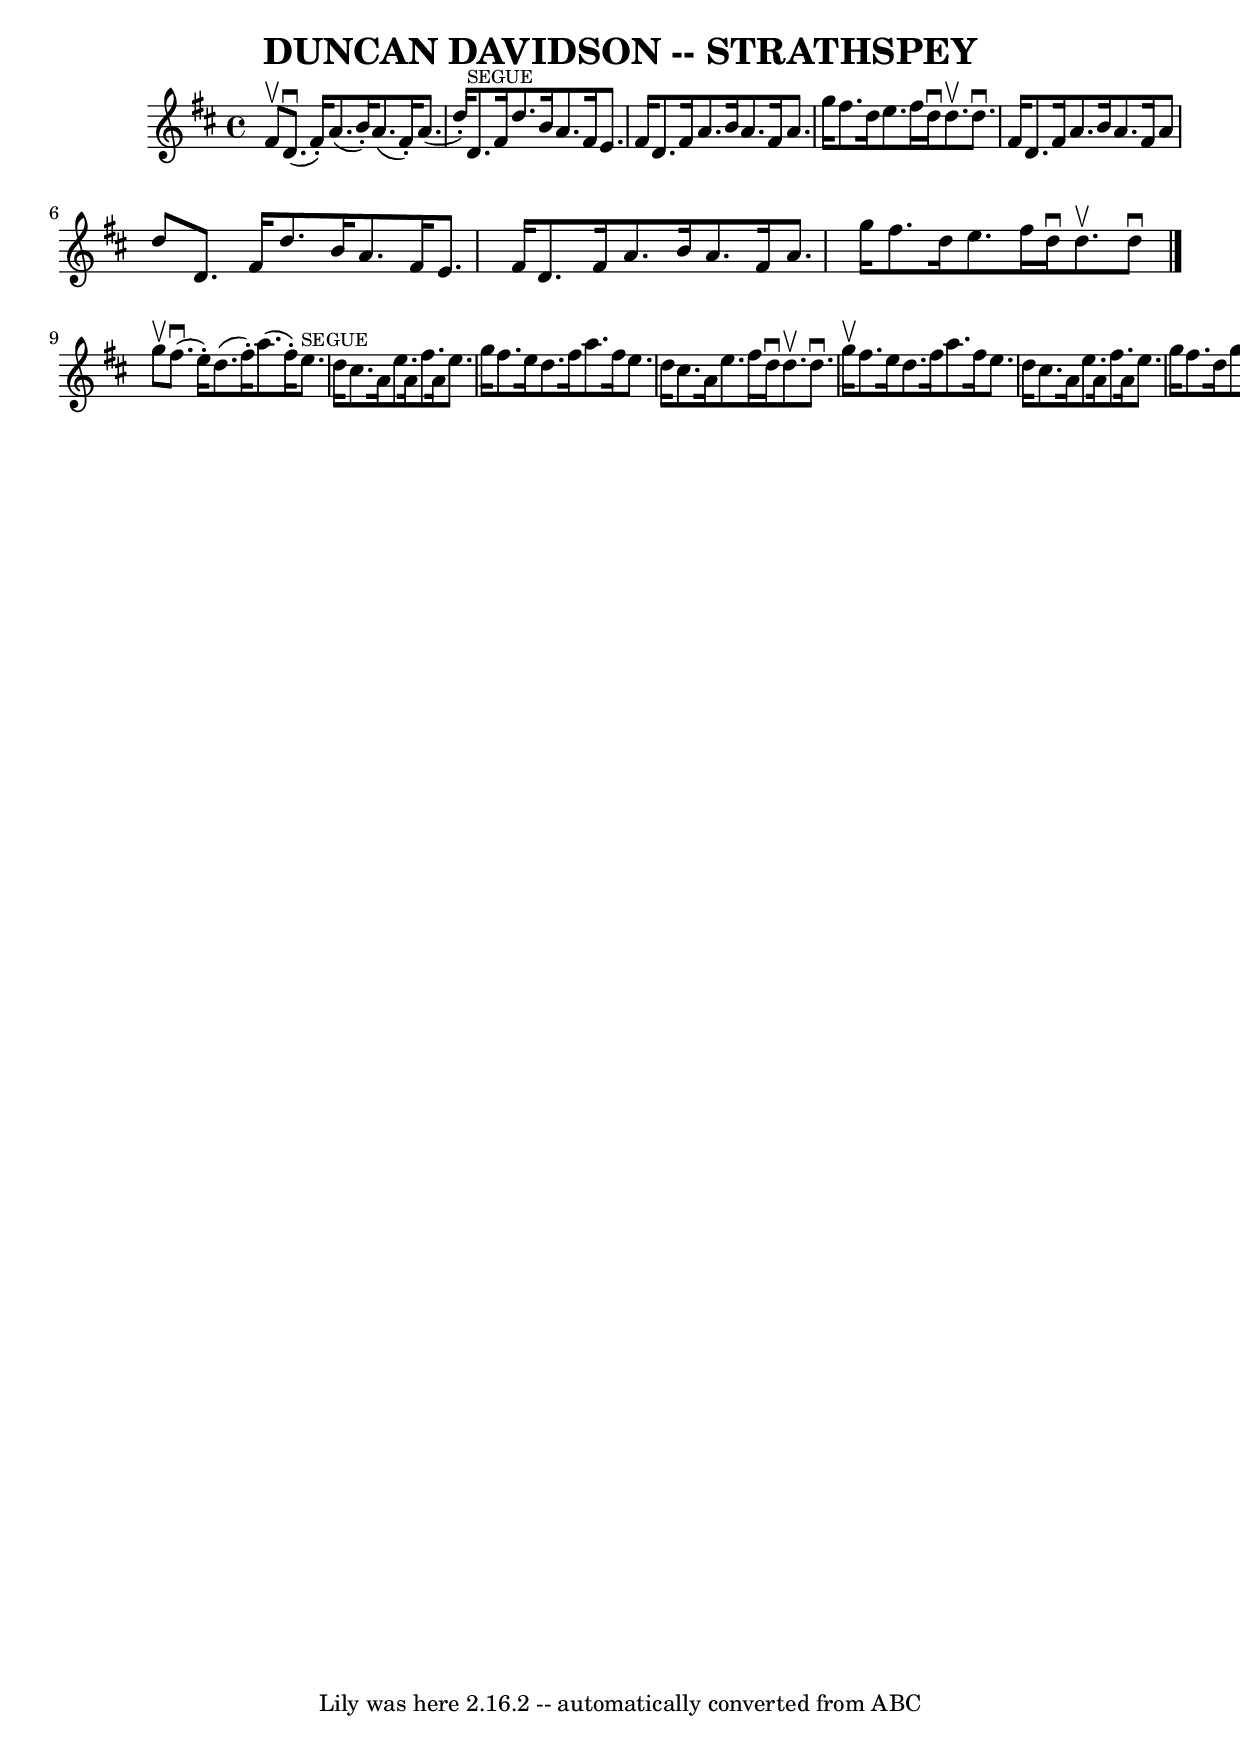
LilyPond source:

\version "2.16.2"
\include "Mammoth.ily"
\header {
  %% book = "Ryan's Mammoth Collection of Fiddle Tunes"
  crossRefNumber = "1"
  footnotes = ""
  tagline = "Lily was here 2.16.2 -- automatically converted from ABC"
  title = "DUNCAN DAVIDSON -- STRATHSPEY"

}
voicedefault =  {


  \override Staff.TimeSignature #'style = #'C
  \time 4/4 
  \key d \major
  fis'8^\upbow       |
  d'8. (^\downbow   
  fis'16 -.) a'8. (b'16 -.) a'8. (fis'16 -.) a'8. (d''16 -. 
  -)   |
  d'8.^\segue fis'16 d''8. b'16 a'8. fis'16    
  e'8. fis'16        |
  d'8. fis'16 a'8. b'16 a'8.    
  fis'16 a'8. g''16    |
  fis''8. d''16 e''8. fis''16    
  d''16^\downbow d''8.^\upbow d''8.^\downbow fis'16    |
  
  |
  d'8. fis'16 a'8. b'16 a'8. fis'16 a'8 d''8    
  |
  d'8. fis'16 d''8. b'16 a'8. fis'16 e'8. fis'16  
  |
  d'8. fis'16 a'8. b'16 a'8. fis'16 a'8.    
  g''16    |
  fis''8. d''16 e''8. fis''16 d''16^\downbow   
  d''8.^\upbow d''8^\downbow   \bar "|." g''8^\upbow       |
  
  fis''8. (^\downbow e''16 -.) d''8. (fis''16 -.) a''8. (fis''16 
  -.) e''8.^\segue d''16    |
  cis''8. a'16 e''8. a'16   
  fis''8. a'16 e''8. g''16        |
  fis''8. e''16 d''8.  
  fis''16 a''8. fis''16 e''8. d''16    |
  cis''8. a'16   
  e''8. fis''16 d''16^\downbow d''8.^\upbow d''8.^\downbow g''16^\upbow |
  |
  fis''8. e''16 d''8. fis''16 a''8.   
  fis''16 e''8. d''16    |
  cis''8. a'16 e''8. a'16    
  fis''8. a'16 e''8. g''16        |
  fis''8. d''16 g''8.   
  e''16 a''8. fis''16 b''8. g''16    |
  fis''8. d''16    
  e''8. fis''16 d''16^\downbow d''8.^\upbow d''8^\downbow   
  \bar "|."   

}

\score{
  <<

    \context Staff="default"
    {
      \voicedefault 
      
    }

  >>
  \layout {
    
  }
  \midi {
  }

}
